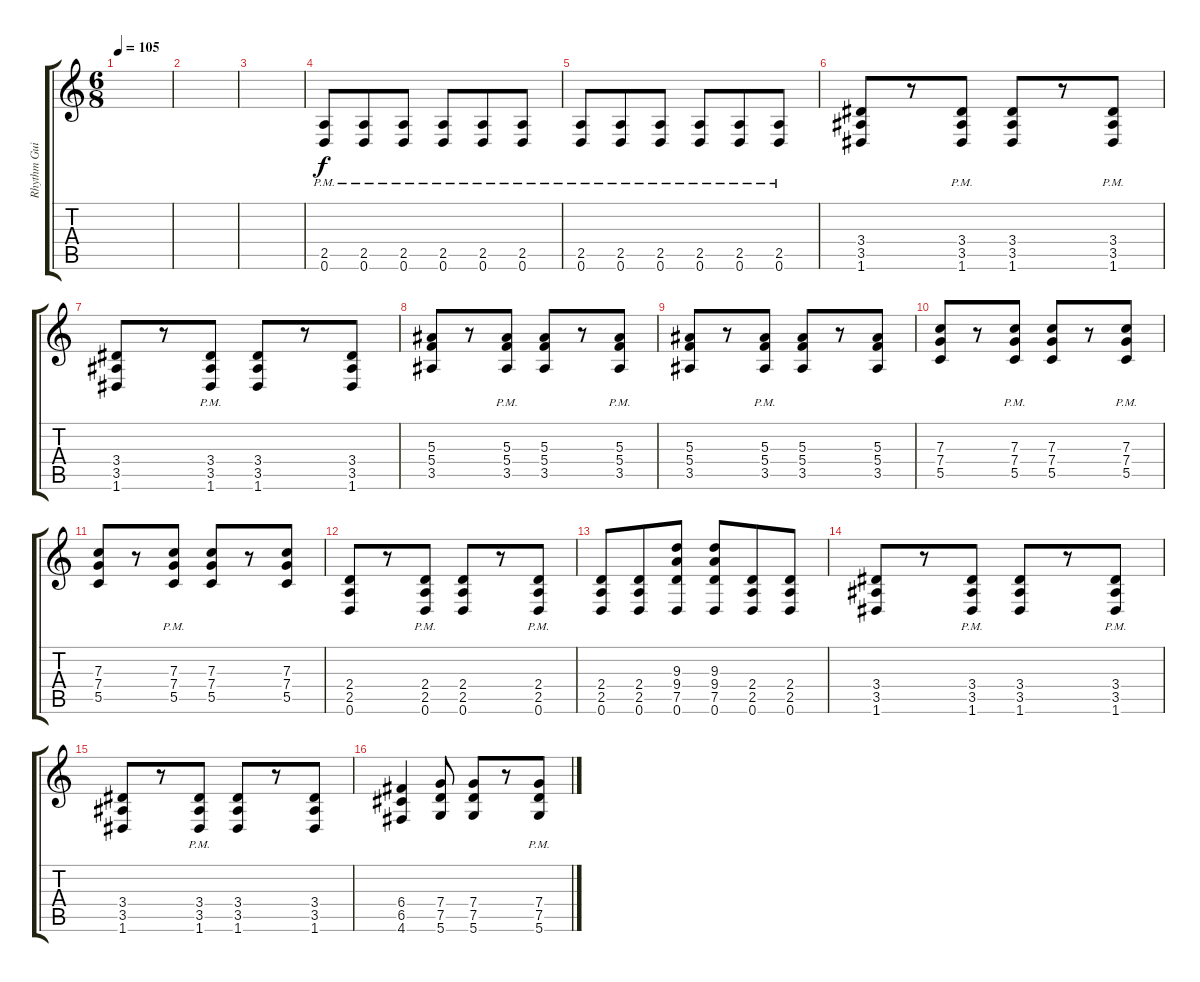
\track ("Rhythm Guitar 1" "Rhythm Gui") {instrument overdrivenguitar}
\staff {score tabs}
\tuning (D4 A3 F3 C3 G2 D2) {hide}
\ts (6 8)
\tempo 105
\clef g2
\ks c
|
|
|
(2.5{pm} 0.6{pm}).8{volume 6} (2.5{pm} 0.6{pm}).8{volume 7} (2.5{pm} 0.6{pm}).8{volume 8} (2.5{pm} 0.6{pm}).8{volume 9} (2.5{pm} 0.6{pm}).8{volume 10} (2.5{pm} 0.6{pm}).8{volume 11} |
(2.5{pm} 0.6{pm}).8{volume 12} (2.5{pm} 0.6{pm}).8 (2.5{pm} 0.6{pm}).8 (2.5{pm} 0.6{pm}).8{volume 13} (2.5{pm} 0.6{pm}).8 (2.5{pm} 0.6{pm}).8 |
(3.4 3.5 1.6).8 r.8 (3.4{pm} 3.5{pm} 1.6{pm}).8 (3.4 3.5 1.6).8 r.8 (3.4{pm} 3.5{pm} 1.6{pm}).8 |
(3.4 3.5 1.6).8 r.8 (3.4{pm} 3.5{pm} 1.6{pm}).8 (3.4 3.5 1.6).8 r.8 (3.4 3.5 1.6).8 |
(5.3 5.4 3.5).8 r.8 (5.3{pm} 5.4{pm} 3.5{pm}).8 (5.3 5.4 3.5).8 r.8 (5.3{pm} 5.4{pm} 3.5{pm}).8 |
(5.3 5.4 3.5).8 r.8 (5.3{pm} 5.4{pm} 3.5{pm}).8 (5.3 5.4 3.5).8 r.8 (5.3 5.4 3.5).8 |
(7.3 7.4 5.5).8 r.8 (7.3{pm} 7.4{pm} 5.5{pm}).8 (7.3 7.4 5.5).8 r.8 (7.3{pm} 7.4{pm} 5.5{pm}).8 |
(7.3 7.4 5.5).8 r.8 (7.3{pm} 7.4{pm} 5.5{pm}).8 (7.3 7.4 5.5).8 r.8 (7.3 7.4 5.5).8 |
(2.4 2.5 0.6).8 r.8 (2.4{pm} 2.5{pm} 0.6{pm}).8 (2.4 2.5 0.6).8 r.8 (2.4{pm} 2.5{pm} 0.6{pm}).8 |
(2.4 2.5 0.6).8 (2.4 2.5 0.6).8 (9.3 9.4 7.5 0.6).8 (9.3 9.4 7.5 0.6).8 (2.4 2.5 0.6).8 (2.4 2.5 0.6).8 |
(3.4 3.5 1.6).8 r.8 (3.4{pm} 3.5{pm} 1.6{pm}).8 (3.4 3.5 1.6).8 r.8 (3.4{pm} 3.5{pm} 1.6{pm}).8 |
(3.4 3.5 1.6).8 r.8 (3.4{pm} 3.5{pm} 1.6{pm}).8 (3.4 3.5 1.6).8 r.8 (3.4 3.5 1.6).8 |
(6.4 6.5 4.6).4 (7.4 7.5 5.6).8 (7.4 7.5 5.6).8 r.8 (7.4{pm} 7.5{pm} 5.6{pm}).8
